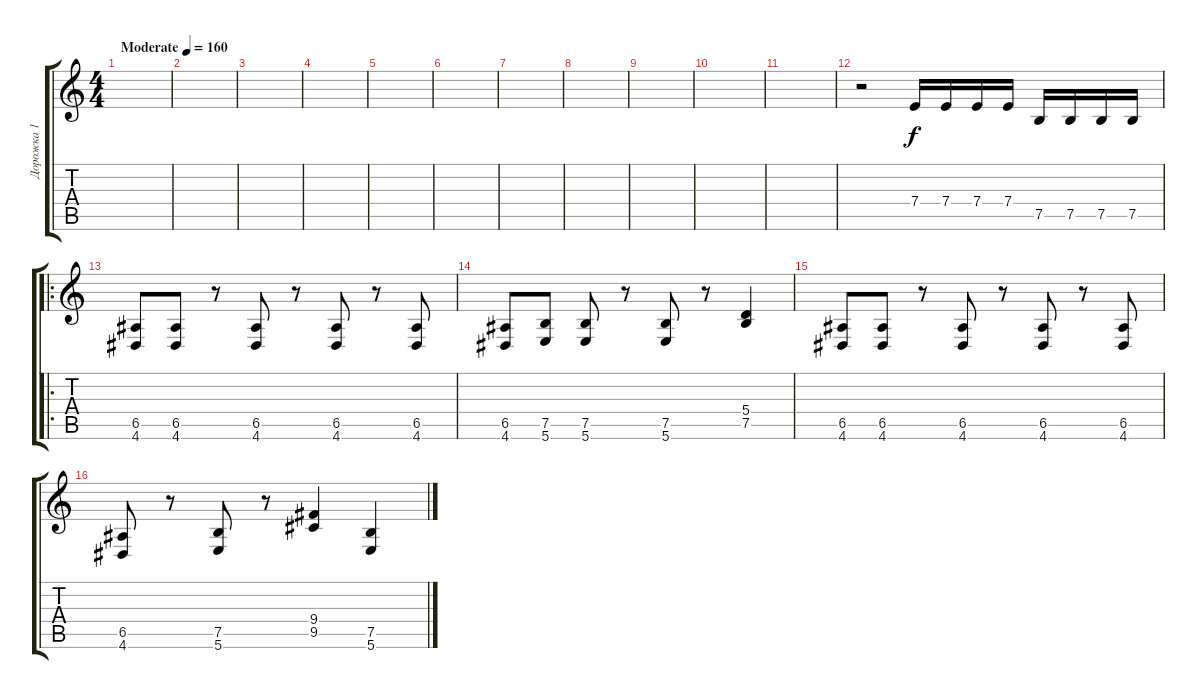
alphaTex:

\track ("Дорожка 1" "Дорожка 1") {instrument distortionguitar}
\staff {score tabs}
\tuning (B3 Gb3 D3 A2 E2 B1) {hide}
\ts (4 4)
\tempo (160 "Moderate")
\clef g2
\ks c
|
|
|
|
|
|
|
|
|
|
|
r.2 7.4.16 7.4.16 7.4.16 7.4.16 7.5.16 7.5.16 7.5.16 7.5.16 |
\ro
(6.5 4.6).8 (6.5 4.6).8 r.8 (6.5 4.6).8 r.8 (6.5 4.6).8 r.8 (6.5 4.6).8 |
(6.5 4.6).8 (7.5 5.6).8 (7.5 5.6).8 r.8 (7.5 5.6).8 r.8 (5.4 7.5).4 |
(6.5 4.6).8 (6.5 4.6).8 r.8 (6.5 4.6).8 r.8 (6.5 4.6).8 r.8 (6.5 4.6).8 |
(6.5 4.6).8 r.8 (7.5 5.6).8 r.8 (9.4 9.5).4 (7.5 5.6).4
